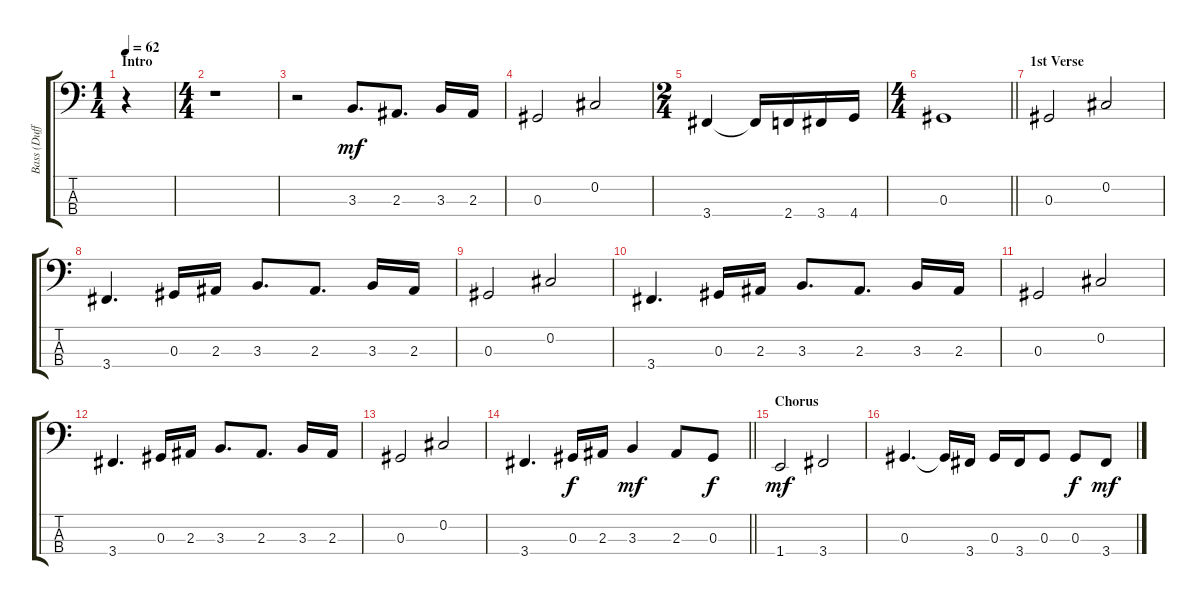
\track ("Bass (Duff)" "Bass (Duff") {instrument electricbasspick}
\staff {score tabs}
\tuning (Gb2 Db2 Ab1 Eb1) {hide}
\ts (1 4)
\section ("" "Intro")
\tempo 62
\clef f4
\ks c
r.4{dy mf instrument electricbasspick} |
\ts (4 4)
r.1 |
r.2 3.3.8{d} 2.3.8{d} 3.3.16 2.3.16 |
0.3.2 0.2.2 |
\ts (2 4)
3.4.4 3.4{t}.16 2.4.16 3.4.16 4.4.16 |
\ts (4 4)
\barLineRight lightlight
0.3.1 |
\section ("" "1st Verse")
0.3.2 0.2.2 |
3.4.4{d} 0.3.16 2.3.16 3.3.8{d} 2.3.8{d} 3.3.16 2.3.16 |
0.3.2 0.2.2 |
3.4.4{d} 0.3.16 2.3.16 3.3.8{d} 2.3.8{d} 3.3.16 2.3.16 |
0.3.2 0.2.2 |
3.4.4{d} 0.3.16 2.3.16 3.3.8{d} 2.3.8{d} 3.3.16 2.3.16 |
0.3.2 0.2.2 |
\barLineRight lightlight
3.4.4{d} 0.3.16{dy f} 2.3.16 3.3.4{dy mf} 2.3.8 0.3.8{dy f} |
\section ("" "Chorus")
1.4.2{dy mf} 3.4.2 |
0.3.4{d} 0.3{t}.16 3.4.16 0.3.16 3.4.16 0.3.8 0.3.8{dy f} 3.4.8{dy mf}
